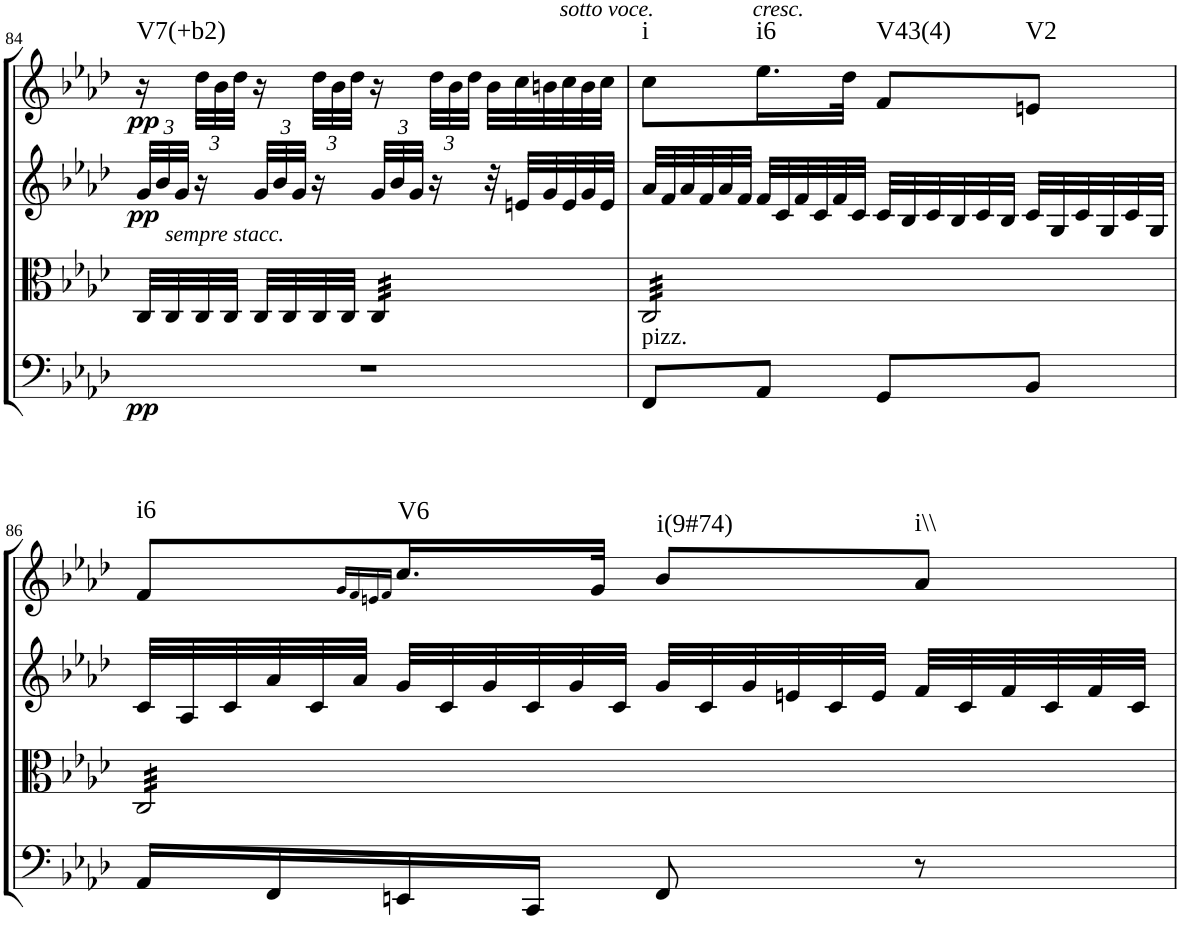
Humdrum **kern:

**kern	**dynam	**kern	**kern	**dynam	**kern	**dynam	**harte
*part4	*part4	*part3	*part2	*part2	*part1	*part1	*part1
*staff4	*staff4	*staff3	*staff2	*staff2	*staff1	*staff1	*
*I"Cello	*	*I"Viola	*I"2nd Violin	*	*I"1st Violin	*	*
*	*	*I'Vla	*I'Vln	*	*I'Vln	*	*
!!LO:PB:g=z
*clefF4	*	*clefC3	*clefG2	*	*clefG2	*	*
*k[b-e-a-d-]	*	*k[b-e-a-d-]	*k[b-e-a-d-]	*	*k[b-e-a-d-]	*	*
*f:	*	*f:	*f:	*	*f:	*	*
*M2/4	*	*M2/4	*M2/4	*	*M2/4	*	*
*	*	*	*Xbrackettup	*	*	*	*
=84	=84	=84	=84	=84	=84	=84	=84
!	!LO:DY:b	!	!	!LO:DY:b	!	!LO:DY:b	!LO:H:kt=V7(+b2)
2r	pp	32C/LLL	48g/LLL	pp	16r	pp	N
.	.	.	48b-/	.	.	.	.
!	!	!LO:TX:a:i:t=sempre stacc.	!	!	!	!	!
.	.	32C/	.	.	.	.	.
.	.	.	48g/JJJ	.	.	.	.
*	*	*	*	*	*Xbrackettup	*	*
.	.	32C/	16r	.	48dd-\LLL	.	.
.	.	.	.	.	48b-\	.	.
.	.	32C/JJJ	.	.	.	.	.
.	.	.	.	.	48dd-\JJJ	.	.
.	.	32C/LLL	48g/LLL	.	16r	.	.
.	.	.	48b-/	.	.	.	.
.	.	32C/	.	.	.	.	.
.	.	.	48g/JJJ	.	.	.	.
.	.	32C/	16r	.	48dd-\LLL	.	.
.	.	.	.	.	48b-\	.	.
.	.	32C/JJJ	.	.	.	.	.
.	.	.	.	.	48dd-\JJJ	.	.
*	*	*tremolo	*	*	*	*	*
.	.	32C/LLL	48g/LLL	.	16r	.	.
.	.	.	48b-/	.	.	.	.
.	.	32C/	.	.	.	.	.
.	.	.	48g/JJJ	.	.	.	.
.	.	32C/	16r	.	48dd-\LLL	.	.
.	.	.	.	.	48b-\	.	.
.	.	32C/	.	.	.	.	.
.	.	.	.	.	48dd-\JJJ	.	.
*	*	*	*Xtuplet	*	*Xtuplet	*	*
.	.	32C/	48r	.	48b-\LLL	.	.
.	.	.	48en/LLL	.	48cc\	.	.
.	.	32C/	.	.	.	.	.
.	.	.	48g/	.	48bn\	.	.
.	.	32C/	48e/	.	48cc\	.	.
.	.	.	48g/	.	48b\	.	.
.	.	32C/JJJ	.	.	.	.	.
.	.	.	48e/JJJ	.	48cc\JJJ	.	.
!	!	!	!	!	!LO:TX:a:i:t=sotto voce.	!	!
=85	=85	=85	=85	=85	=85	=85	=85
!LO:TX:a:t=pizz.	!	!	!	!	!	!	!LO:H:kt=i
8FF/L	.	32C/LLL	48a-/LLL	.	8cc\L	.	N
.	.	.	48f/	.	.	.	.
.	.	32C/	.	.	.	.	.
.	.	.	48a-/	.	.	.	.
.	.	32C/	48f/	.	.	.	.
.	.	.	48a-/	.	.	.	.
.	.	32C/	.	.	.	.	.
.	.	.	48f/JJJ	.	.	.	.
!	!	!	!	!	!LO:TX:a:i:t=cresc.	!	!LO:H:kt=i6
8AA-/J	.	32C/	48f/LLL	.	16.ee-\L	.	N
.	.	.	48c/	.	.	.	.
.	.	32C/	.	.	.	.	.
.	.	.	48f/	.	.	.	.
.	.	32C/	48c/	.	.	.	.
.	.	.	48f/	.	.	.	.
.	.	32C/	.	.	32dd-\JJk	.	.
.	.	.	48c/JJJ	.	.	.	.
!	!	!	!	!	!	!	!LO:H:kt=V43(4)
8GG/L	.	32C/	48c/LLL	.	8f/L	.	N
.	.	.	48B-/	.	.	.	.
.	.	32C/	.	.	.	.	.
.	.	.	48c/	.	.	.	.
.	.	32C/	48B-/	.	.	.	.
.	.	.	48c/	.	.	.	.
.	.	32C/	.	.	.	.	.
.	.	.	48B-/JJJ	.	.	.	.
!	!	!	!	!	!	!	!LO:H:kt=V2
8BB-/J	.	32C/	48c/LLL	.	8en/J	.	N
.	.	.	48G/	.	.	.	.
.	.	32C/	.	.	.	.	.
.	.	.	48c/	.	.	.	.
.	.	32C/	48G/	.	.	.	.
.	.	.	48c/	.	.	.	.
.	.	32C/JJJ	.	.	.	.	.
.	.	.	48G/JJJ	.	.	.	.
!!LO:LB:g=z
=86	=86	=86	=86	=86	=86	=86	=86
!	!	!	!	!	!	!	!LO:H:kt=i6
16AA-/LL	.	32C/LLL	48c/LLL	.	8f/L	.	N
.	.	.	48A-/	.	.	.	.
.	.	32C/	.	.	.	.	.
.	.	.	48c/	.	.	.	.
16FF/	.	32C/	48a-/	.	.	.	.
.	.	.	48c/	.	.	.	.
.	.	32C/	.	.	.	.	.
.	.	.	48a-/JJJ	.	.	.	.
.	.	.	.	.	16qg/LL	.	.
.	.	.	.	.	16qf/	.	.
.	.	.	.	.	16qen/	.	.
.	.	.	.	.	16qf/JJ	.	.
!	!	!	!	!	!	!	!LO:H:kt=V6
16EEn/	.	32C/	48g/LLL	.	16.cc/L	.	N
.	.	.	48c/	.	.	.	.
.	.	32C/	.	.	.	.	.
.	.	.	48g/	.	.	.	.
16CC/JJ	.	32C/	48c/	.	.	.	.
.	.	.	48g/	.	.	.	.
.	.	32C/	.	.	32g/JJk	.	.
.	.	.	48c/JJJ	.	.	.	.
!	!	!	!	!	!	!	!LO:H:kt=i(9#74)
8FF/	.	32C/	48g/LLL	.	8b-/L	.	N
.	.	.	48c/	.	.	.	.
.	.	32C/	.	.	.	.	.
.	.	.	48g/	.	.	.	.
.	.	32C/	48en/	.	.	.	.
.	.	.	48c/	.	.	.	.
.	.	32C/	.	.	.	.	.
.	.	.	48e/JJJ	.	.	.	.
!	!	!	!	!	!	!	!LO:H:kt=i\\
8r	.	32C/	48f/LLL	.	8a-/J	.	N
.	.	.	48c/	.	.	.	.
.	.	32C/	.	.	.	.	.
.	.	.	48f/	.	.	.	.
.	.	32C/	48c/	.	.	.	.
.	.	.	48f/	.	.	.	.
.	.	32C/JJJ	.	.	.	.	.
*	*	*Xtremolo	*	*	*	*	*
.	.	.	48c/JJJ	.	.	.	.
=	=	=	=	=	=	=	=
*-	*-	*-	*-	*-	*-	*-	*-
